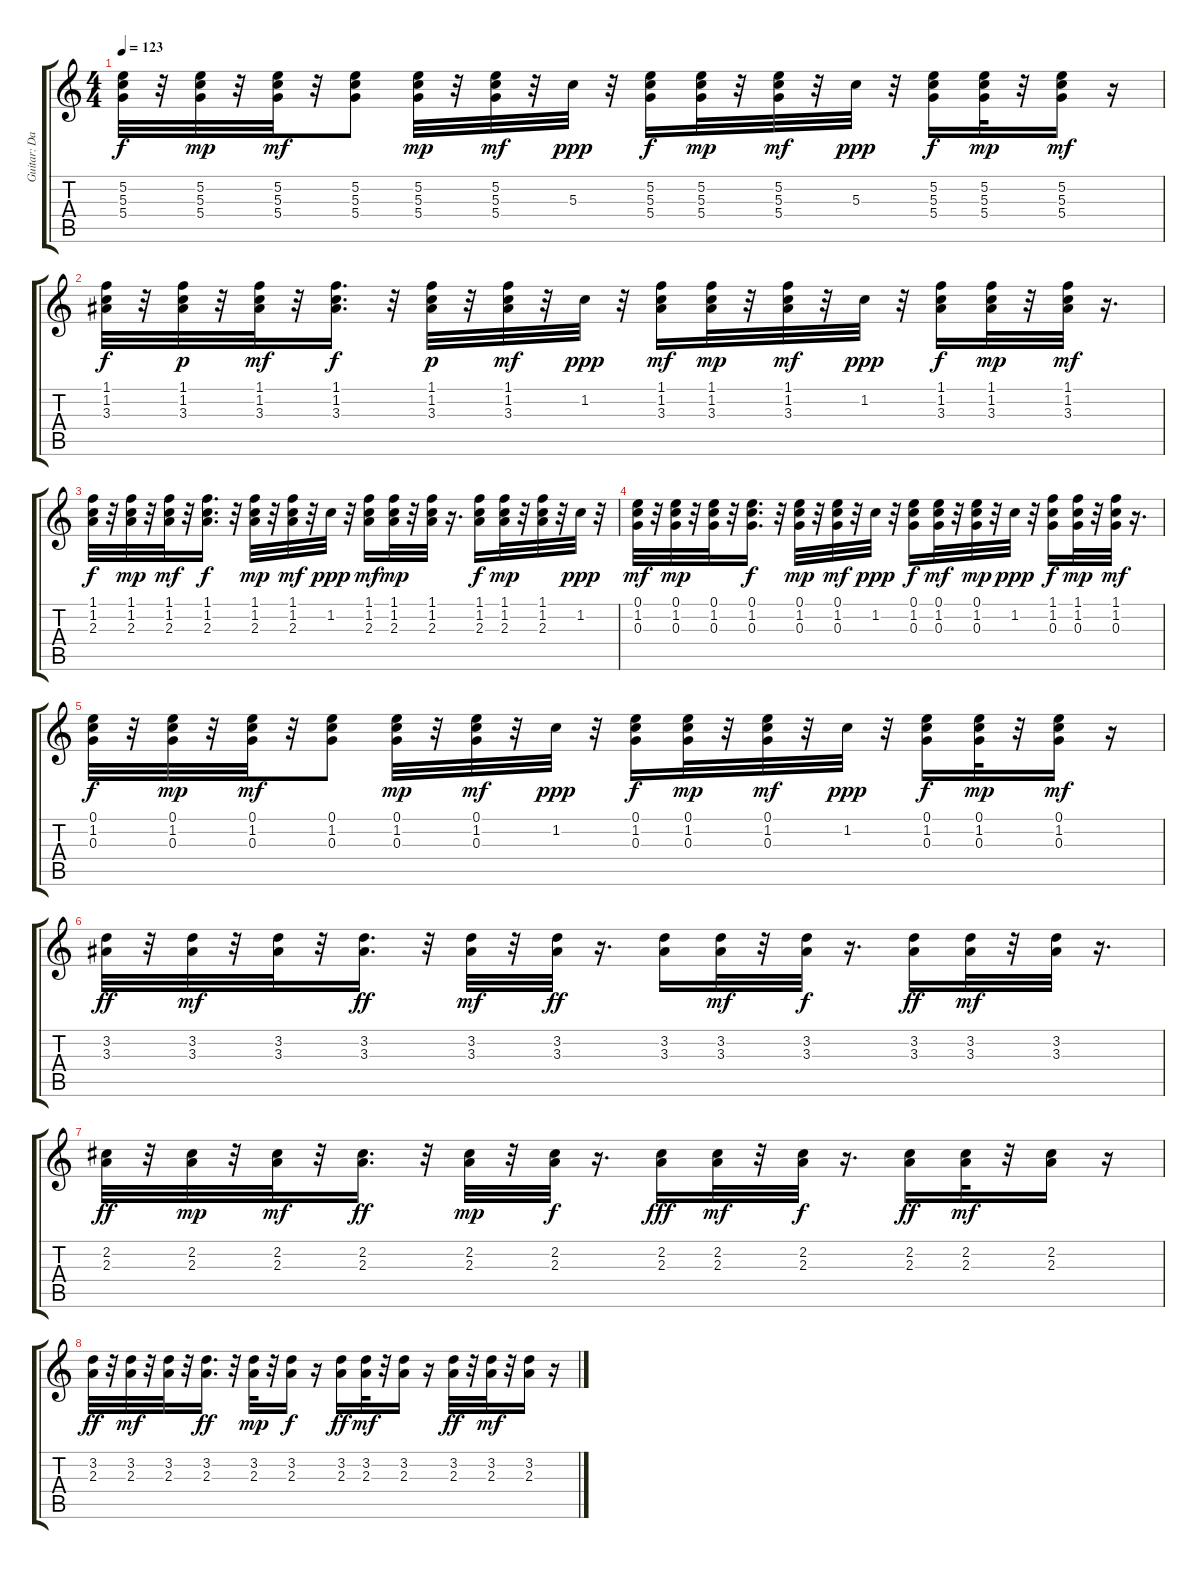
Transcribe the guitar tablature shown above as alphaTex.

\track ("Guitar: Dave Brown" "Guitar: Da") {instrument acousticguitarsteel}
\staff {score tabs}
\tuning (E4 B3 G3 D3 A2 E2) {hide}
\ts (4 4)
\tempo 123
\clef g2
\ks c
(5.2 5.3 5.4).32{dy f} r.32 (5.2 5.3 5.4).32{dy mp} r.32 (5.2 5.3 5.4).32{dy mf} r.32 (5.2 5.3 5.4).8 (5.2 5.3 5.4).32{dy mp} r.32 (5.2 5.3 5.4).32{dy mf} r.32 5.3.32{dy ppp} r.32 (5.2 5.3 5.4).16{dy f} (5.2 5.3 5.4).32{dy mp} r.32 (5.2 5.3 5.4).32{dy mf} r.32 5.3.32{dy ppp} r.32 (5.2 5.3 5.4).16{dy f} (5.2 5.3 5.4).32{dy mp} r.32 (5.2 5.3 5.4).16{dy mf} r.16 |
(1.1 1.2 3.3).32{dy f} r.32 (1.1 1.2 3.3).32{dy p} r.32 (1.1 1.2 3.3).32{dy mf} r.32 (1.1 1.2 3.3).16{d dy f} r.32 (1.1 1.2 3.3).32{dy p} r.32 (1.1 1.2 3.3).32{dy mf} r.32 1.2.32{dy ppp} r.32 (1.1 1.2 3.3).16{dy mf} (1.1 1.2 3.3).32{dy mp} r.32 (1.1 1.2 3.3).32{dy mf} r.32 1.2.32{dy ppp} r.32 (1.1 1.2 3.3).16{dy f} (1.1 1.2 3.3).32{dy mp} r.32 (1.1 1.2 3.3).32{dy mf} r.16{d} |
(1.1 1.2 2.3).32{dy f} r.32 (1.1 1.2 2.3).32{dy mp} r.32 (1.1 1.2 2.3).32{dy mf} r.32 (1.1 1.2 2.3).16{d dy f} r.32 (1.1 1.2 2.3).32{dy mp} r.32 (1.1 1.2 2.3).32{dy mf} r.32 1.2.32{dy ppp} r.32 (1.1 1.2 2.3).16{dy mf} (1.1 1.2 2.3).32{dy mp} r.32 (1.1 1.2 2.3).32 r.16{d} (1.1 1.2 2.3).16{dy f} (1.1 1.2 2.3).32{dy mp} r.32 (1.1 1.2 2.3).32 r.32 1.2.32{dy ppp} r.32 |
(0.1 1.2 0.3).32{dy mf} r.32 (0.1 1.2 0.3).32{dy mp} r.32 (0.1 1.2 0.3).32 r.32 (0.1 1.2 0.3).16{d dy f} r.32 (0.1 1.2 0.3).32{dy mp} r.32 (0.1 1.2 0.3).32{dy mf} r.32 1.2.32{dy ppp} r.32 (0.1 1.2 0.3).16{dy f} (0.1 1.2 0.3).32{dy mf} r.32 (0.1 1.2 0.3).32{dy mp} r.32 1.2.32{dy ppp} r.32 (1.1 1.2 0.3).16{dy f} (1.1 1.2 0.3).32{dy mp} r.32 (1.1 1.2 0.3).32{dy mf} r.16{d} |
(0.1 1.2 0.3).32{dy f} r.32 (0.1 1.2 0.3).32{dy mp} r.32 (0.1 1.2 0.3).32{dy mf} r.32 (0.1 1.2 0.3).8 (0.1 1.2 0.3).32{dy mp} r.32 (0.1 1.2 0.3).32{dy mf} r.32 1.2.32{dy ppp} r.32 (0.1 1.2 0.3).16{dy f} (0.1 1.2 0.3).32{dy mp} r.32 (0.1 1.2 0.3).32{dy mf} r.32 1.2.32{dy ppp} r.32 (0.1 1.2 0.3).16{dy f} (0.1 1.2 0.3).32{dy mp} r.32 (0.1 1.2 0.3).16{dy mf} r.16 |
(3.2 3.3).32{dy ff} r.32 (3.2 3.3).32{dy mf} r.32 (3.2 3.3).32 r.32 (3.2 3.3).16{d dy ff} r.32 (3.2 3.3).32{dy mf} r.32 (3.2 3.3).32{dy ff} r.16{d} (3.2 3.3).16 (3.2 3.3).32{dy mf} r.32 (3.2 3.3).32{dy f} r.16{d} (3.2 3.3).16{dy ff} (3.2 3.3).32{dy mf} r.32 (3.2 3.3).32 r.16{d} |
(2.2 2.3).32{dy ff} r.32 (2.2 2.3).32{dy mp} r.32 (2.2 2.3).32{dy mf} r.32 (2.2 2.3).16{d dy ff} r.32 (2.2 2.3).32{dy mp} r.32 (2.2 2.3).32{dy f} r.16{d} (2.2 2.3).16{dy fff} (2.2 2.3).32{dy mf} r.32 (2.2 2.3).32{dy f} r.16{d} (2.2 2.3).16{dy ff} (2.2 2.3).32{dy mf} r.32 (2.2 2.3).16 r.16 |
(3.2 2.3).32{dy ff} r.32 (3.2 2.3).32{dy mf} r.32 (3.2 2.3).32 r.32 (3.2 2.3).16{d dy ff} r.32 (3.2 2.3).32{dy mp} r.32 (3.2 2.3).16{dy f} r.16 (3.2 2.3).16{dy ff} (3.2 2.3).32{dy mf} r.32 (3.2 2.3).16 r.16 (3.2 2.3).32{dy ff} r.32 (3.2 2.3).32{dy mf} r.32 (3.2 2.3).16 r.16
